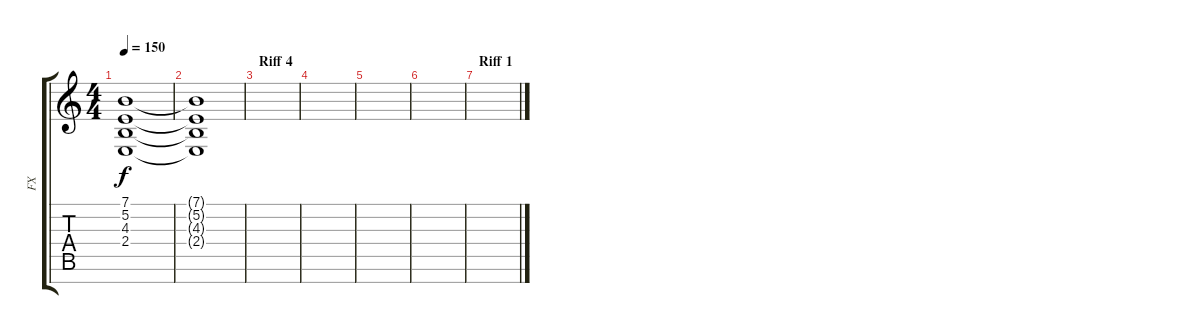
\track ("FX" "FX") {instrument synthstrings2}
\staff {score tabs}
\tuning (E4 B3 G3 D3 A2 E2 B1) {hide}
\ts (4 4)
\tempo 150
\clef g2
\ks c
(7.1{t} 5.2{t} 4.3{t} 2.4{t}).1{dy f} |
(7.1{t} 5.2{t} 4.3{t} 2.4{t}).1 |
\section ("" "Riff 4")
|
|
|
|
\section ("" "Riff 1")
